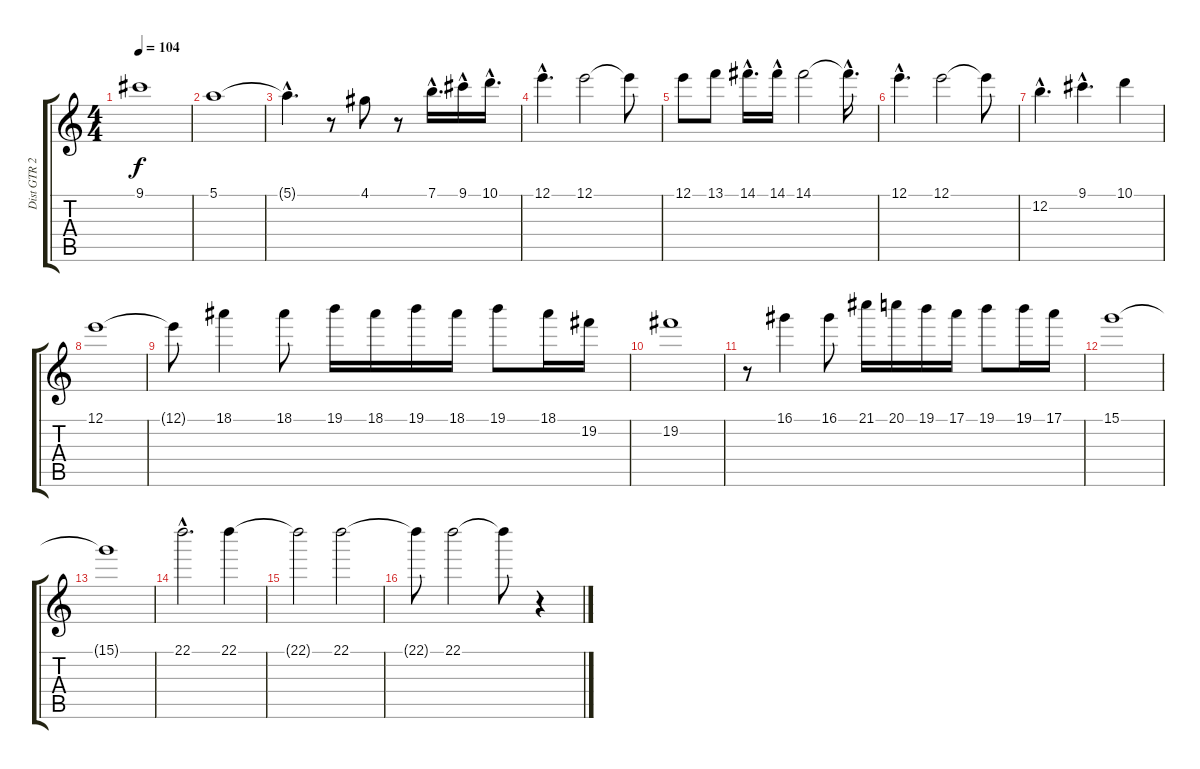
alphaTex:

\track ("Dist GTR 2" "Dist GTR 2") {instrument distortionguitar}
\staff {score tabs}
\tuning (E4 B3 G3 D3 A2 E2) {hide}
\ts (4 4)
\tempo 104
\clef g2
\ks c
9.1{t}.1{dy f} |
5.1.1 |
5.1{hac t}.4{d} r.8 4.1.8 r.8 7.1{hac}.16{d} 9.1{hac}.16 10.1{hac}.16{d} |
12.1{hac}.4{d} 12.1.2 12.1{t}.8 |
12.1.8 13.1.8 14.1{hac}.16{d} 14.1{hac}.16 14.1.2 14.1{hac t}.16{d} |
12.1{hac}.4{d} 12.1.2 12.1{t}.8 |
12.2{hac}.4{d} 9.1{hac}.4{d} 10.1.4 |
12.1.1 |
12.1{t}.8 18.1.4 18.1.8 19.1.16 18.1.16 19.1.16 18.1.16 19.1.8 18.1.16 19.2.16 |
19.2.1 |
r.8 16.1.4 16.1.8 21.1.16 20.1.16 19.1.16 17.1.16 19.1.8 19.1.16 17.1.16 |
15.1.1 |
15.1{t}.1 |
22.1{hac}.2{d} 22.1.4 |
22.1{t}.2 22.1.2 |
22.1{t}.8 22.1.2 22.1{t}.8 r.4
